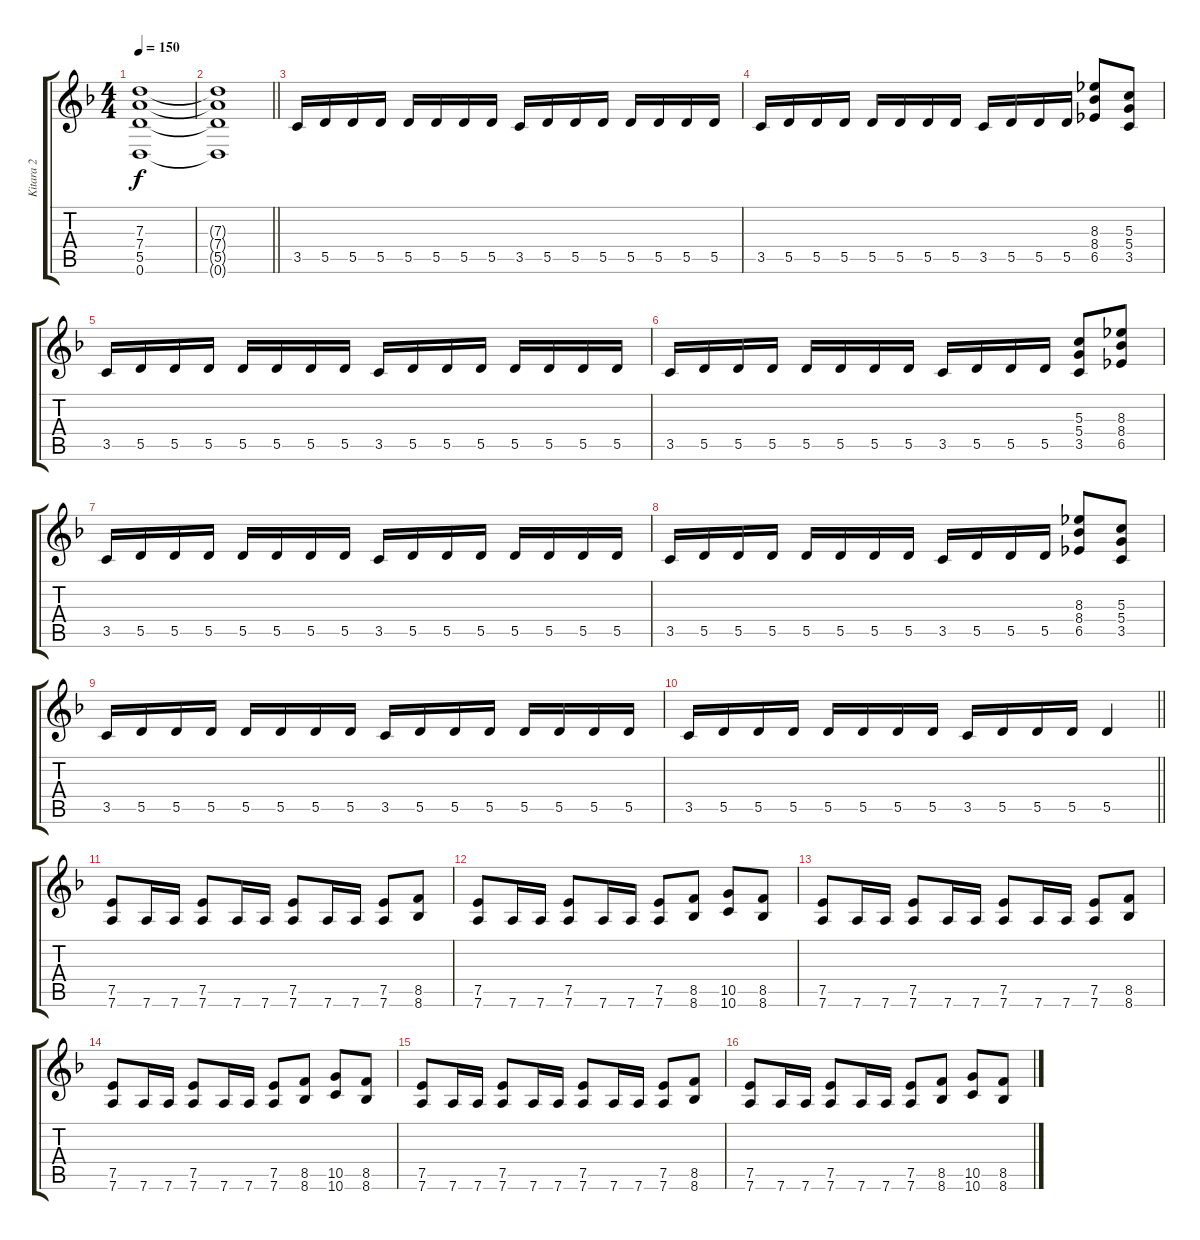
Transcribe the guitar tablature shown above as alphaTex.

\track ("Kitara 2" "Kitara 2") {instrument distortionguitar}
\staff {score tabs}
\tuning (E4 B3 G3 D3 A2 D2) {hide}
\ts (4 4)
\tempo 150
\clef g2
\ks dminor
(7.3 7.4 5.5 0.6).1{dy f} |
\barLineRight lightlight
(7.3{t} 7.4{t} 5.5{t} 0.6{t}).1 |
3.5.16 5.5.16 5.5.16 5.5.16 5.5.16 5.5.16 5.5.16 5.5.16 3.5.16 5.5.16 5.5.16 5.5.16 5.5.16 5.5.16 5.5.16 5.5.16 |
3.5.16 5.5.16 5.5.16 5.5.16 5.5.16 5.5.16 5.5.16 5.5.16 3.5.16 5.5.16 5.5.16 5.5.16 (8.3 8.4 6.5).8 (5.3 5.4 3.5).8 |
3.5.16 5.5.16 5.5.16 5.5.16 5.5.16 5.5.16 5.5.16 5.5.16 3.5.16 5.5.16 5.5.16 5.5.16 5.5.16 5.5.16 5.5.16 5.5.16 |
3.5.16 5.5.16 5.5.16 5.5.16 5.5.16 5.5.16 5.5.16 5.5.16 3.5.16 5.5.16 5.5.16 5.5.16 (5.3 5.4 3.5).8 (8.3 8.4 6.5).8 |
3.5.16 5.5.16 5.5.16 5.5.16 5.5.16 5.5.16 5.5.16 5.5.16 3.5.16 5.5.16 5.5.16 5.5.16 5.5.16 5.5.16 5.5.16 5.5.16 |
3.5.16 5.5.16 5.5.16 5.5.16 5.5.16 5.5.16 5.5.16 5.5.16 3.5.16 5.5.16 5.5.16 5.5.16 (8.3 8.4 6.5).8 (5.3 5.4 3.5).8 |
3.5.16 5.5.16 5.5.16 5.5.16 5.5.16 5.5.16 5.5.16 5.5.16 3.5.16 5.5.16 5.5.16 5.5.16 5.5.16 5.5.16 5.5.16 5.5.16 |
\barLineRight lightlight
3.5.16 5.5.16 5.5.16 5.5.16 5.5.16 5.5.16 5.5.16 5.5.16 3.5.16 5.5.16 5.5.16 5.5.16 5.5.4 |
(7.5 7.6).8 7.6.16 7.6.16 (7.5 7.6).8 7.6.16 7.6.16 (7.5 7.6).8 7.6.16 7.6.16 (7.5 7.6).8 (8.5 8.6).8 |
(7.5 7.6).8 7.6.16 7.6.16 (7.5 7.6).8 7.6.16 7.6.16 (7.5 7.6).8 (8.5 8.6).8 (10.5 10.6).8 (8.5 8.6).8 |
(7.5 7.6).8 7.6.16 7.6.16 (7.5 7.6).8 7.6.16 7.6.16 (7.5 7.6).8 7.6.16 7.6.16 (7.5 7.6).8 (8.5 8.6).8 |
(7.5 7.6).8 7.6.16 7.6.16 (7.5 7.6).8 7.6.16 7.6.16 (7.5 7.6).8 (8.5 8.6).8 (10.5 10.6).8 (8.5 8.6).8 |
(7.5 7.6).8 7.6.16 7.6.16 (7.5 7.6).8 7.6.16 7.6.16 (7.5 7.6).8 7.6.16 7.6.16 (7.5 7.6).8 (8.5 8.6).8 |
(7.5 7.6).8 7.6.16 7.6.16 (7.5 7.6).8 7.6.16 7.6.16 (7.5 7.6).8 (8.5 8.6).8 (10.5 10.6).8 (8.5 8.6).8
